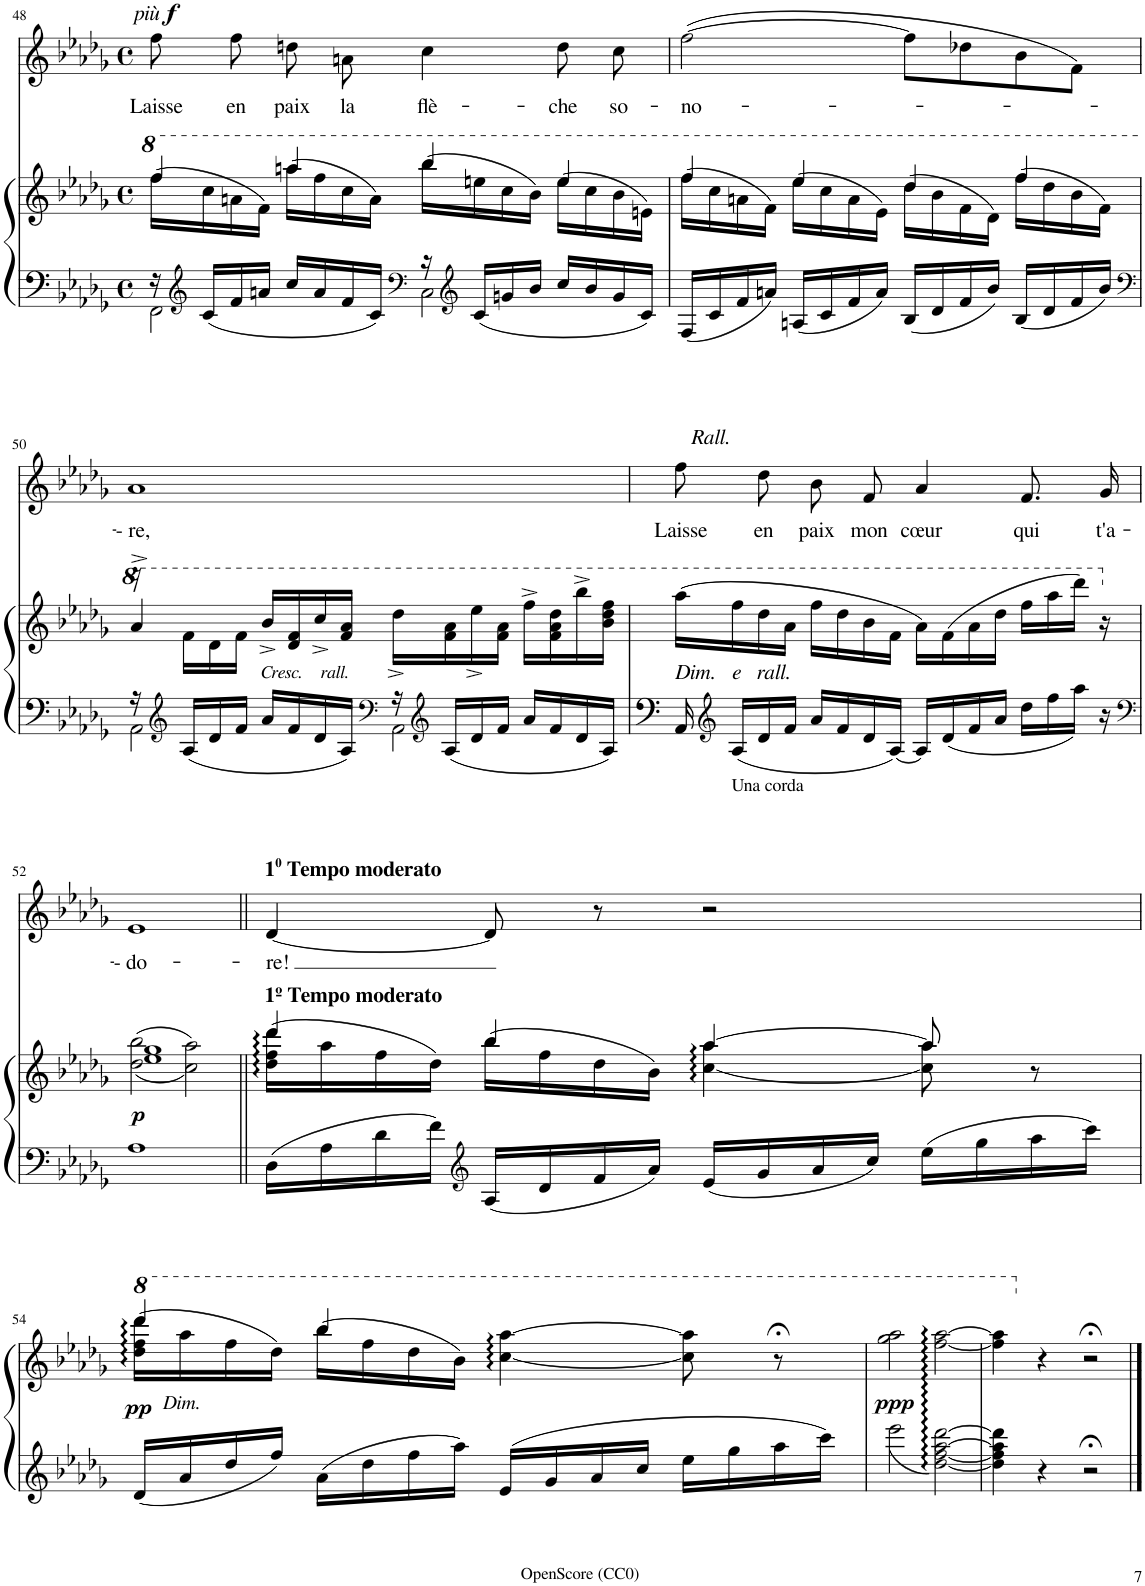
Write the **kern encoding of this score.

**kern	**kern	**dynam	**kern	**text	**dynam
*part2	*part2	*part2	*part1	*part1	*part1
*staff3	*staff2	*staff2/3	*staff1	*staff1	*staff1
*I"Piano	*	*	*I"Chant Voice	*	*
*I'Pno	*	*	*	*	*
!!LO:PB:g=z
*clefF4	*clefG2	*	*clefG2	*	*
*k[b-e-a-d-g-]	*k[b-e-a-d-g-]	*	*k[b-e-a-d-g-]	*	*
*M4/4	*M4/4	*	*M4/4	*	*
*met(c)	*met(c)	*	*met(c)	*	*
=48	=48	=48	=48	=48	=48
*^	*^	*	*	*	*
!	!	!	!	!	!	!LO:LY:b	!LO:DY:a
!	!	!	!	!	!	!	!LO:DY:n=1:a
16r	2FF\	4fff/	(>16fff\LL	.	8ff\	Laisse	other-dynamics f
*clefG2	*	*	*	*	*	*	*
16c/LL	.	.	16ccc\	.	.	.	.
!	!	!	!	!	!	!LO:LY:b	!
16f/	.	.	16aan\	.	8ff\	en	.
16an/JJ	.	.	16ff\JJ)	.	.	.	.
!	!	!	!	!	!	!LO:LY:b	!
16cc/LL	.	4aaan/	(>16aaa\LL	.	8ddn\	paix	.
16a/	.	.	16fff\	.	.	.	.
!	!	!	!	!	!	!LO:LY:b	!
16f/	.	.	16ccc\	.	8an\	la	.
16c/JJ	.	.	16aa\JJ)	.	.	.	.
*clefF4	*	*	*	*	*	*	*
!	!	!	!	!	!	!LO:LY:b	!
16r	2C\	4bbb-/	(>16bbb-\LL	.	4cc\	flè-	.
*clefG2	*	*	*	*	*	*	*
16c/LL	.	.	16eeen\	.	.	.	.
16gn/	.	.	16ccc\	.	.	.	.
16b-/JJ	.	.	16bb-\JJ)	.	.	.	.
!	!	!	!	!	!	!LO:LY:b	!
16cc/LL	.	4eee/	(>16eee\LL	.	8dd\	-che	.
16b-/	.	.	16ccc\	.	.	.	.
!	!	!	!	!	!	!LO:LY:b	!
16g/	.	.	16bb-\	.	8cc\	so-	.
16c/JJ	.	.	16een\JJ)	.	.	.	.
*v	*v	*	*	*	*	*	*
=49	=49	=49	=49	=49	=49	=49
!	!	!	!	!	!LO:LY:b	!
16F/LL	4fff/	(>16fff\LL	.	([2ff\	-no-	.
16c/	.	16ccc\	.	.	.	.
16f/	.	16aan\	.	.	.	.
16an/JJ	.	16ff\JJ)	.	.	.	.
16An/LL	4eee-/	(>16eee-\LL	.	.	.	.
16c/	.	16ccc\	.	.	.	.
16f/	.	16aa\	.	.	.	.
16a/JJ	.	16ee-\JJ)	.	.	.	.
16B-/LL	4ddd-/	(>16ddd-\LL	.	8ff\L]	.	.
16d-/	.	16bb-\	.	.	.	.
16f/	.	16ff\	.	8dd-X\	.	.
16b-/JJ	.	16dd-\JJ)	.	.	.	.
16B-/LL	4fff/	(>16fff\LL	.	8b-\	.	.
16d-/	.	16ddd-\	.	.	.	.
16f/	.	16bb-\	.	8f\J)	.	.
16b-/JJ	.	16ff\JJ)	.	.	.	.
!!LO:LB:g=z
=50	=50	=50	=50	=50	=50	=50
*clefF4	*	*	*	*	*	*
*^	*	*	*	*	*	*
!	!	!	!	!	!	!LO:LY:b	!
16r	2AA-\	16r	4aa-^/	.	1a-	-- re,	.
*clefG2	*	*	*	*	*	*	*
16A-/LL	.	16ff\LL	.	.	.	.	.
16d-/	.	16dd-\	.	.	.	.	.
16f/JJ	.	16ff\JJ	.	.	.	.	.
!	!	!LO:TX:b:i:t=Cresc.    rall.	!	!	!	!	!
16a-/LL	.	16bb-^</LL	2.ryy	.	.	.	.
16f/	.	16dd-/ 16ff/	.	.	.	.	.
16d-/	.	16ccc^</	.	.	.	.	.
16A-/JJ	.	16ff/ 16aa-/JJ	.	.	.	.	.
*clefF4	*	*	*	*	*	*	*
16r	2AA-\	16ddd-^<\LL	.	.	.	.	.
*clefG2	*	*	*	*	*	*	*
16A-/LL	.	16ff\ 16aa-\	.	.	.	.	.
16d-/	.	16eee-^<\	.	.	.	.	.
16f/JJ	.	16ff\ 16aa-\JJ	.	.	.	.	.
16a-/LL	.	16fff^>\LL	.	.	.	.	.
16f/	.	16ff\ 16aa-\ 16ddd-\	.	.	.	.	.
16d-/	.	16bbb-^>\	.	.	.	.	.
16A-/JJ	.	16bb-\ 16ddd-\ 16fff\JJ	.	.	.	.	.
*v	*v	*	*	*	*	*	*
*	*v	*v	*	*	*	*
=51	=51	=51	=51	=51	=51
!	!	!	!LO:TX:a:i:t=Rall.	!	!
!	!LO:TX:b:i:t=Dim.   e   rall.	!	!	!	!
!	!	!	!	!LO:LY:b	!
16AA-/	(16aaa-\LL	.	8ff\	Laisse	.
*clefG2	*	*	*	*	*
!LO:TX:b:t=Una corda	!	!	!	!	!
16A-/LL	16fff\	.	.	.	.
!	!	!	!	!LO:LY:b	!
16d-/	16ddd-\	.	8dd-\	en	.
16f/JJ	16aa-\JJ	.	.	.	.
!	!	!	!	!LO:LY:b	!
16a-/LL	16fff\LL	.	8b-\	paix	.
16f/	16ddd-\	.	.	.	.
!	!	!	!	!LO:LY:b	!
16d-/	16bb-\	.	8f/	mon	.
[16A-/JJ	16ff\JJ	.	.	.	.
!	!	!	!	!LO:LY:b	!
16A-/LL]	16aa-\LL)	.	4a-/	cœur	.
16d-/	(16ff\	.	.	.	.
16f/	16aa-\	.	.	.	.
16a-/JJ	16ddd-\JJ	.	.	.	.
!	!	!	!	!LO:LY:b	!
16dd-\LL	16fff\LL	.	8.f/	qui	.
16ff\	16aaa-\	.	.	.	.
16aa-\JJ	16dddd-\JJ)	.	.	.	.
!	!	!	!	!LO:LY:b	!
16r	16r	.	16g-/	t'a-	.
!!LO:LB:g=z
=52	=52	=52	=52	=52	=52
*clefF4	*	*	*	*	*
*	*^	*	*	*	*
!	!	!	!LO:DY:b	!	!LO:LY:b	!
1A-	1ee- 1gg-	((>2dd-\ 2bb-\	p	1e-	-- do-	.
.	.	2cc\ 2aa-\))	.	.	.	.
=53||	=53||	=53||	=53||	=53||	=53||	=53||
!	!	!	!	!LO:TX:a:B:t=1	!	!
!	!	!	!	!LO:TX:a:t=0	!	!
!	!	!	!	!LO:TX:a:t=Tempo moderato	!	!
!	!	!	!	!LO:TX:b:B:t=1º Tempo moderato	!	!
!	!	!	!	!	!LO:LY:b	!
16D-\LL	4ddd-/	(>16dd-\ 16ff\ 16ddd-\LL	.	[4d-/	-re!	.
16A-\	.	16aa-\	.	.	.	.
16d-\	.	16ff\	.	.	.	.
16f\JJ	.	16dd-\JJ)	.	.	.	.
*clefG2	*	*	*	*	*	*
16A-/LL	4bb-/	(>16bb-\LL	.	8d-/]	.	.
16d-/	.	16ff\	.	.	.	.
16f/	.	16dd-\	.	8r	.	.
16a-/JJ	.	16b-\JJ)	.	.	.	.
16e-/LL	[4aa-/	[4cc\ 4aa-\	.	2r	.	.
16g-/	.	.	.	.	.	.
16a-/	.	.	.	.	.	.
16cc/JJ	.	.	.	.	.	.
16ee-\LL	8aa-/]	8cc\] 8aa-\	.	.	.	.
16gg-\	.	.	.	.	.	.
16aa-\	8r	8ryy	.	.	.	.
16ccc\JJ	.	.	.	.	.	.
!!LO:LB:g=z
=54	=54	=54	=54	=54	=54	=54
*	*8va	*	*	*	*	*
!	!LO:TX:b:i:t=Dim.	!	!	!	!	!
!	!	!	!LO:DY:b	!	!	!
16d-/LL	4dddd-/	(>16ddd-\ 16fff\ 16dddd-\LL	pp	1r	.	.
16a-/	.	16aaa-\	.	.	.	.
16dd-/	.	16fff\	.	.	.	.
16ff/JJ	.	16ddd-\JJ)	.	.	.	.
16a-\LL	4bbb-/	(>16bbb-\LL	.	.	.	.
16dd-\	.	16fff\	.	.	.	.
16ff\	.	16ddd-\	.	.	.	.
16aa-\JJ	.	16bb-\JJ)	.	.	.	.
16e-/LL	[<4ccc\ [>4aaa-\	2ryy	.	.	.	.
16g-/	.	.	.	.	.	.
16a-/	.	.	.	.	.	.
16cc/JJ	.	.	.	.	.	.
16ee-\LL	8ccc\] 8aaa-\]	.	.	.	.	.
16gg-\	.	.	.	.	.	.
16aa-\	8r;<	.	.	.	.	.
16ccc\JJ	.	.	.	.	.	.
*	*v	*v	*	*	*	*
=55	=55	=55	=55	=55	=55
!	!	!LO:DY:b	!	!	!
2eee-\	2ggg-\ 2aaa-\	ppp	1r	.	.
[2dd-\ [<2ff\ [2aa-\ [2ddd-\	[2fff\ [2aaa-\	.	.	.	.
=56	=56	=56	=56	=56	=56
4dd-\] 4ff\] 4aa-\] 4ddd-\]	4fff\] 4aaa-\]	.	1r	.	.
*	*X8va	*	*	*	*
4r	4r	.	.	.	.
2r;<	2r;<	.	.	.	.
==	==	==	==	==	==
*-	*-	*-	*-	*-	*-
